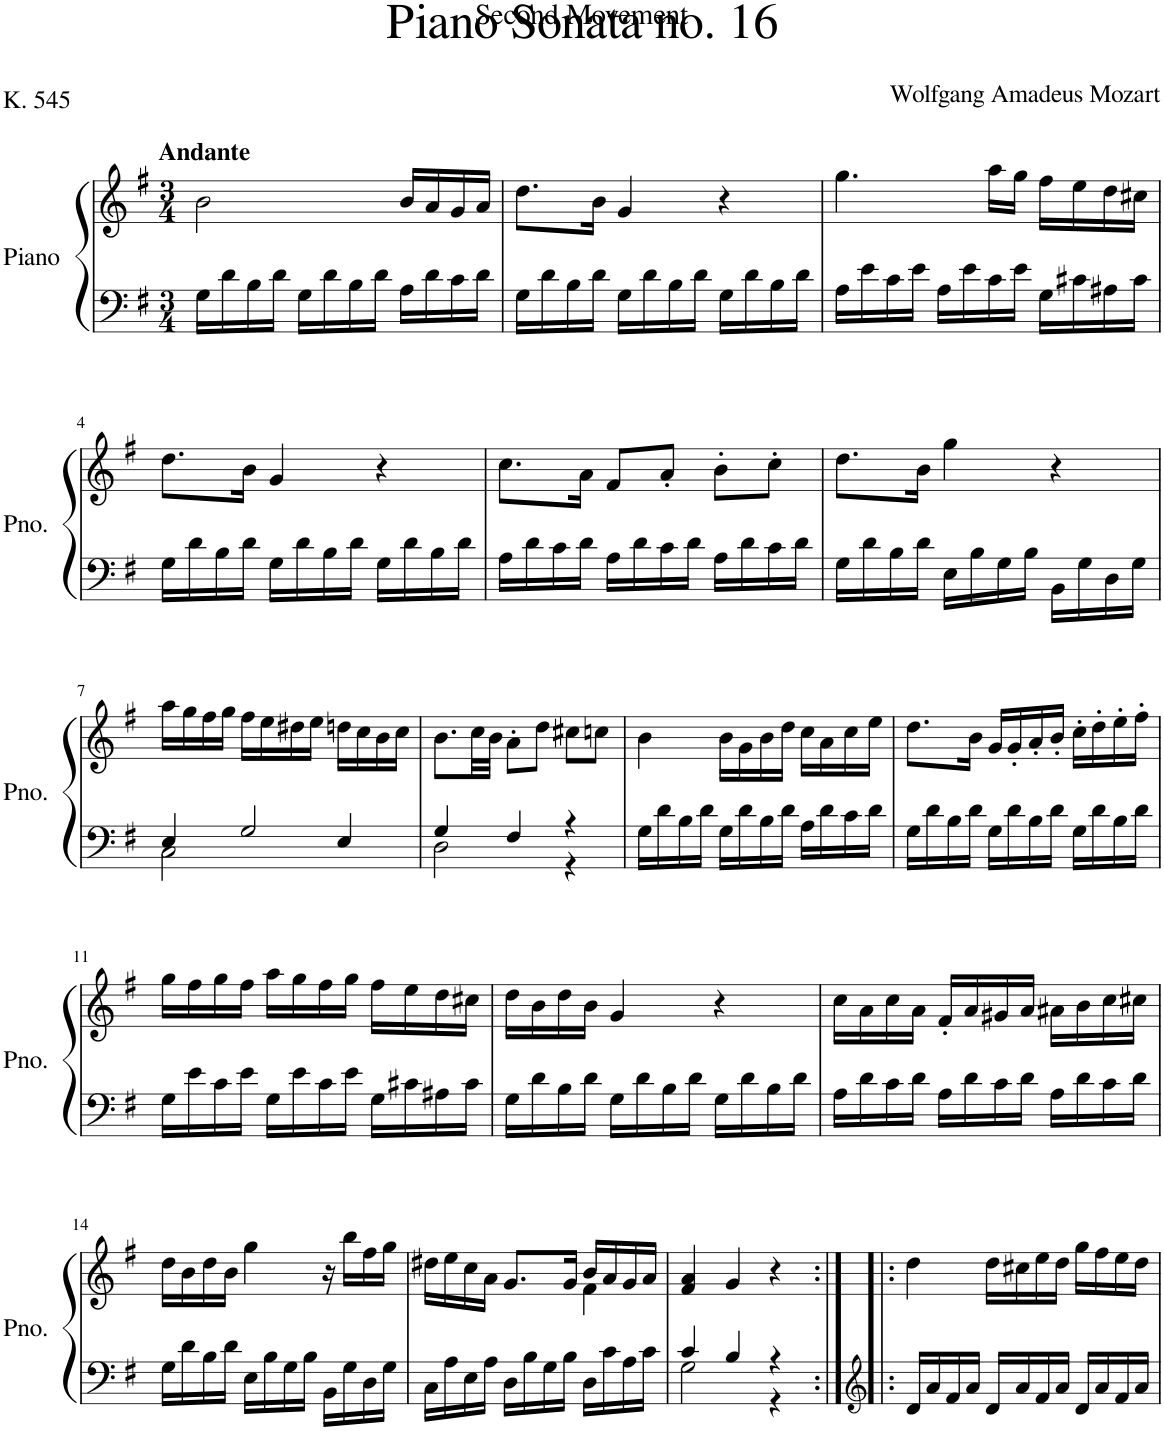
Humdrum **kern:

**kern	**kern
*part1	*part1
*staff2	*staff1
*I"Piano	*
*I'Pno.	*
*clefF4	*clefG2
*k[f#]	*k[f#]
*M3/4	*M3/4
=1	=1
!	!LO:TX:a:B:t=Andante
16G\LL	2b\
16d\	.
16B\	.
16d\JJ	.
16G\LL	.
16d\	.
16B\	.
16d\JJ	.
16A\LL	16b/LL
16d\	16a/
16c\	16g/
16d\JJ	16a/JJ
=2	=2
16G\LL	8.dd\L
16d\	.
16B\	.
16d\JJ	16b\Jk
16G\LL	4g/
16d\	.
16B\	.
16d\JJ	.
16G\LL	4r
16d\	.
16B\	.
16d\JJ	.
=3	=3
16A\LL	4.gg\
16e\	.
16c\	.
16e\JJ	.
16A\LL	.
16e\	.
16c\	16aa\LL
16e\JJ	16gg\JJ
16G\LL	16ff#\LL
16c#X\	16ee\
16A#X\	16dd\
16c#\JJ	16cc#X\JJ
!!LO:LB:g=z
=4	=4
16G\LL	8.dd\L
16d\	.
16B\	.
16d\JJ	16b\Jk
16G\LL	4g/
16d\	.
16B\	.
16d\JJ	.
16G\LL	4r
16d\	.
16B\	.
16d\JJ	.
=5	=5
16A\LL	8.cc\L
16d\	.
16c\	.
16d\JJ	16a\Jk
16A\LL	8f#/L
16d\	.
16c\	8a'/J
16d\JJ	.
16A\LL	8b'\L
16d\	.
16c\	8cc'\J
16d\JJ	.
=6	=6
16G\LL	8.dd\L
16d\	.
16B\	.
16d\JJ	16b\Jk
16E\LL	4gg\
16B\	.
16G\	.
16B\JJ	.
16BB\LL	4r
16G\	.
16D\	.
16G\JJ	.
!!LO:LB:g=z
=7	=7
*^	*
*	*^	*
4E/	2C\	4ryy	16aa\LL
.	.	.	16gg\
.	.	.	16ff#\
.	.	.	16gg\JJ
4ryy	.	2G/	16ff#\LL
.	.	.	16ee\
.	.	.	16dd#X\
.	.	.	16ee\JJ
4E/	4ryy	.	16ddn\LL
.	.	.	16cc\
.	.	.	16b\
.	.	.	16cc\JJ
*	*v	*v	*
=8	=8	=8
4G/	2D\	8.b\L
.	.	32cc\LL
.	.	32b\JJJ
4F#/	.	8a'\L
.	.	8dd\J
4r	4r	8cc#X\L
.	.	8ccn\J
*v	*v	*
=9	=9
16G\LL	4b\
16d\	.
16B\	.
16d\JJ	.
16G\LL	16b\LL
16d\	16g\
16B\	16b\
16d\JJ	16dd\JJ
16A\LL	16cc\LL
16d\	16a\
16c\	16cc\
16d\JJ	16ee\JJ
=10	=10
16G\LL	8.dd\L
16d\	.
16B\	.
16d\JJ	16b\Jk
16G\LL	16g/LL
16d\	16g'/
16B\	16a'/
16d\JJ	16b'/JJ
16G\LL	16cc'\LL
16d\	16dd'\
16B\	16ee'\
16d\JJ	16ff#'\JJ
!!LO:LB:g=z
=11	=11
16G\LL	16gg\LL
16e\	16ff#\
16c\	16gg\
16e\JJ	16ff#\JJ
16G\LL	16aa\LL
16e\	16gg\
16c\	16ff#\
16e\JJ	16gg\JJ
16G\LL	16ff#\LL
16c#X\	16ee\
16A#X\	16dd\
16c#\JJ	16cc#X\JJ
=12	=12
16G\LL	16dd\LL
16d\	16b\
16B\	16dd\
16d\JJ	16b\JJ
16G\LL	4g/
16d\	.
16B\	.
16d\JJ	.
16G\LL	4r
16d\	.
16B\	.
16d\JJ	.
=13	=13
16A\LL	16cc\LL
16d\	16a\
16c\	16cc\
16d\JJ	16a\JJ
16A\LL	16f#'/LL
16d\	16a/
16c\	16g#X/
16d\JJ	16a/JJ
16A\LL	16a#X\LL
16d\	16b\
16c\	16cc\
16d\JJ	16cc#X\JJ
!!LO:LB:g=z
=14	=14
16G\LL	16dd\LL
16d\	16b\
16B\	16dd\
16d\JJ	16b\JJ
16E\LL	4gg\
16B\	.
16G\	.
16B\JJ	.
16BB\LL	16r
16G\	16bb\LL
16D\	16ff#\
16G\JJ	16gg\JJ
=15	=15
*	*^
16C\LL	16dd#X\LL	4ryy
16A\	16ee\	.
16E\	16cc\	.
16A\JJ	16a\JJ	.
16D\LL	8.g/L	4ryy
16B\	.	.
16G\	.	.
16B\JJ	16g/Jk	.
16D\LL	16b/LL	4f#\
16c\	16a/	.
16A\	16g/	.
16c\JJ	16a/JJ	.
*	*v	*v
=16	=16
*^	*
4c/	2G\	4f#/ 4a/
4B/	.	4g/
4r	4r	4r
*v	*v	*
=17:|!|:	=17:|!|:
*clefG2	*
16d/LL	4dd\
16a/	.
16f#/	.
16a/JJ	.
16d/LL	16dd\LL
16a/	16cc#X\
16f#/	16ee\
16a/JJ	16dd\JJ
16d/LL	16gg\LL
16a/	16ff#\
16f#/	16ee\
16a/JJ	16dd\JJ
=	=
*-	*-
